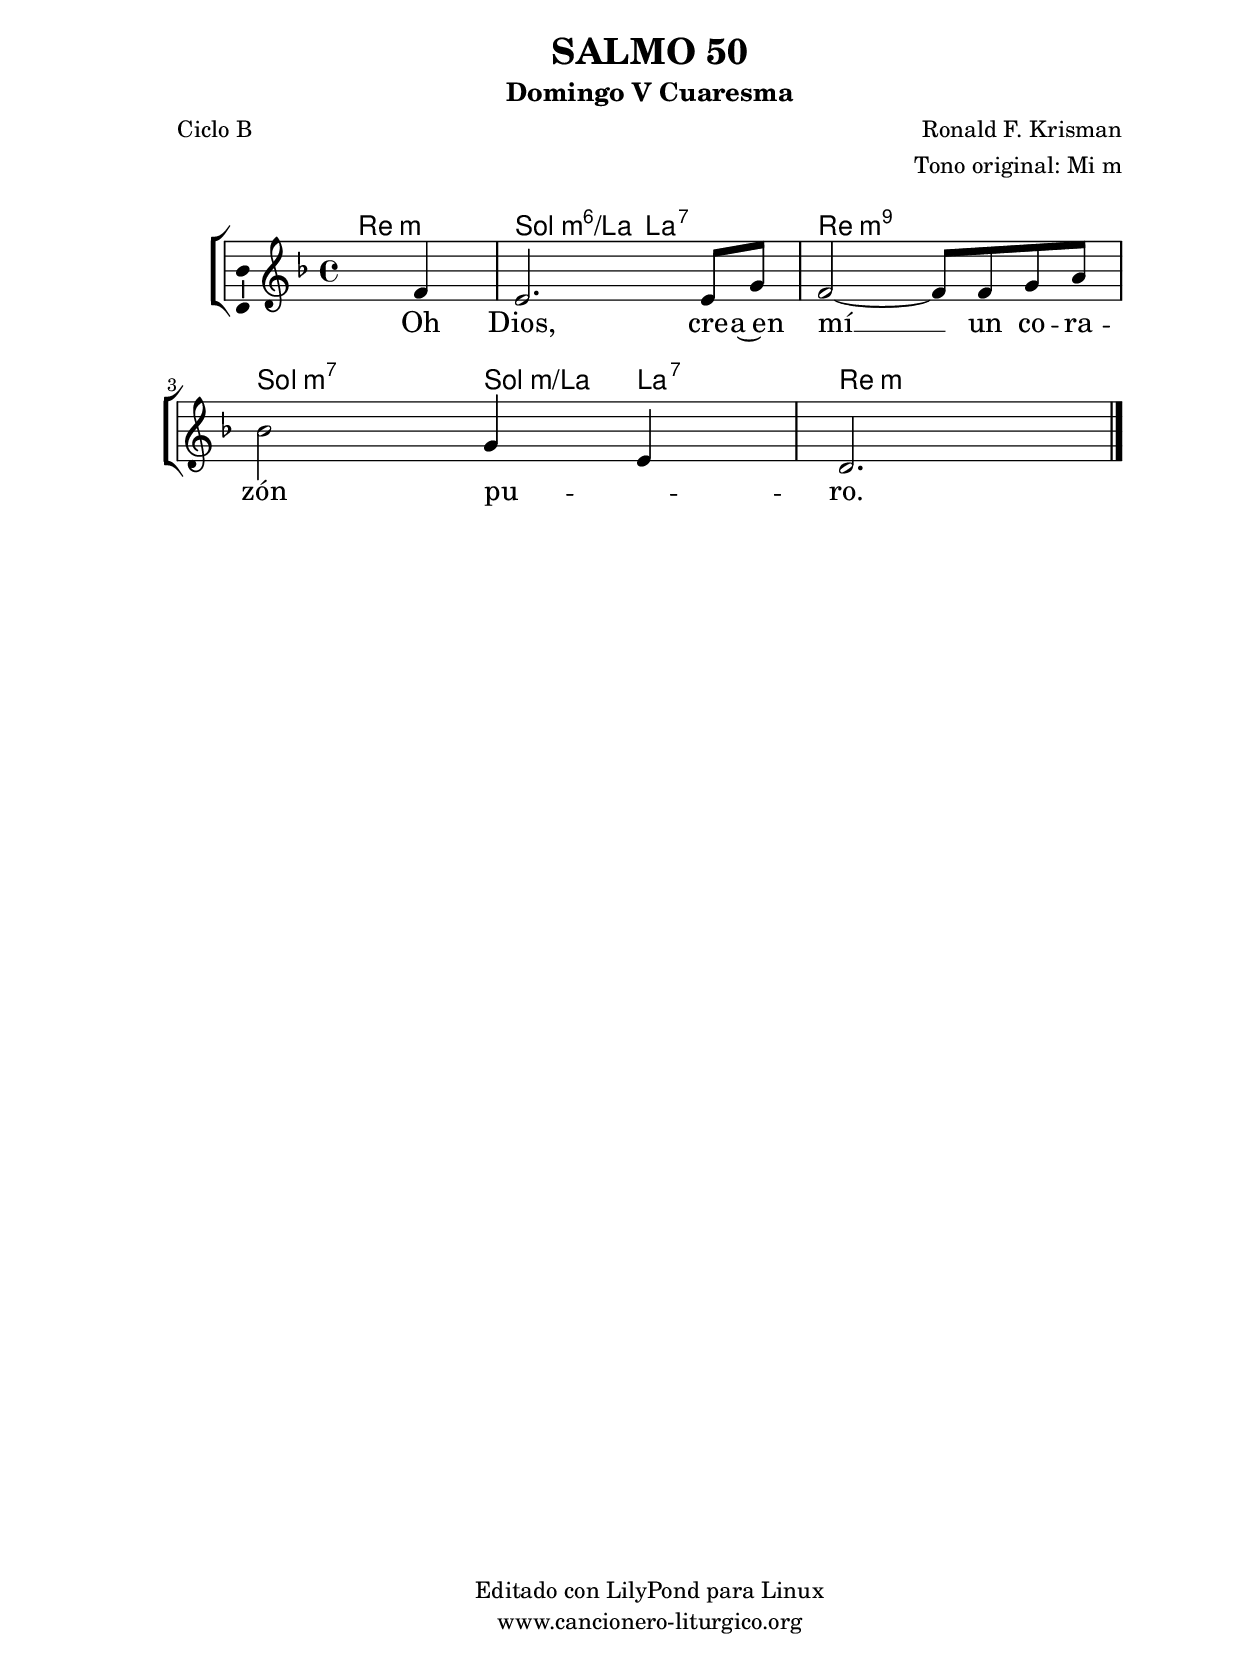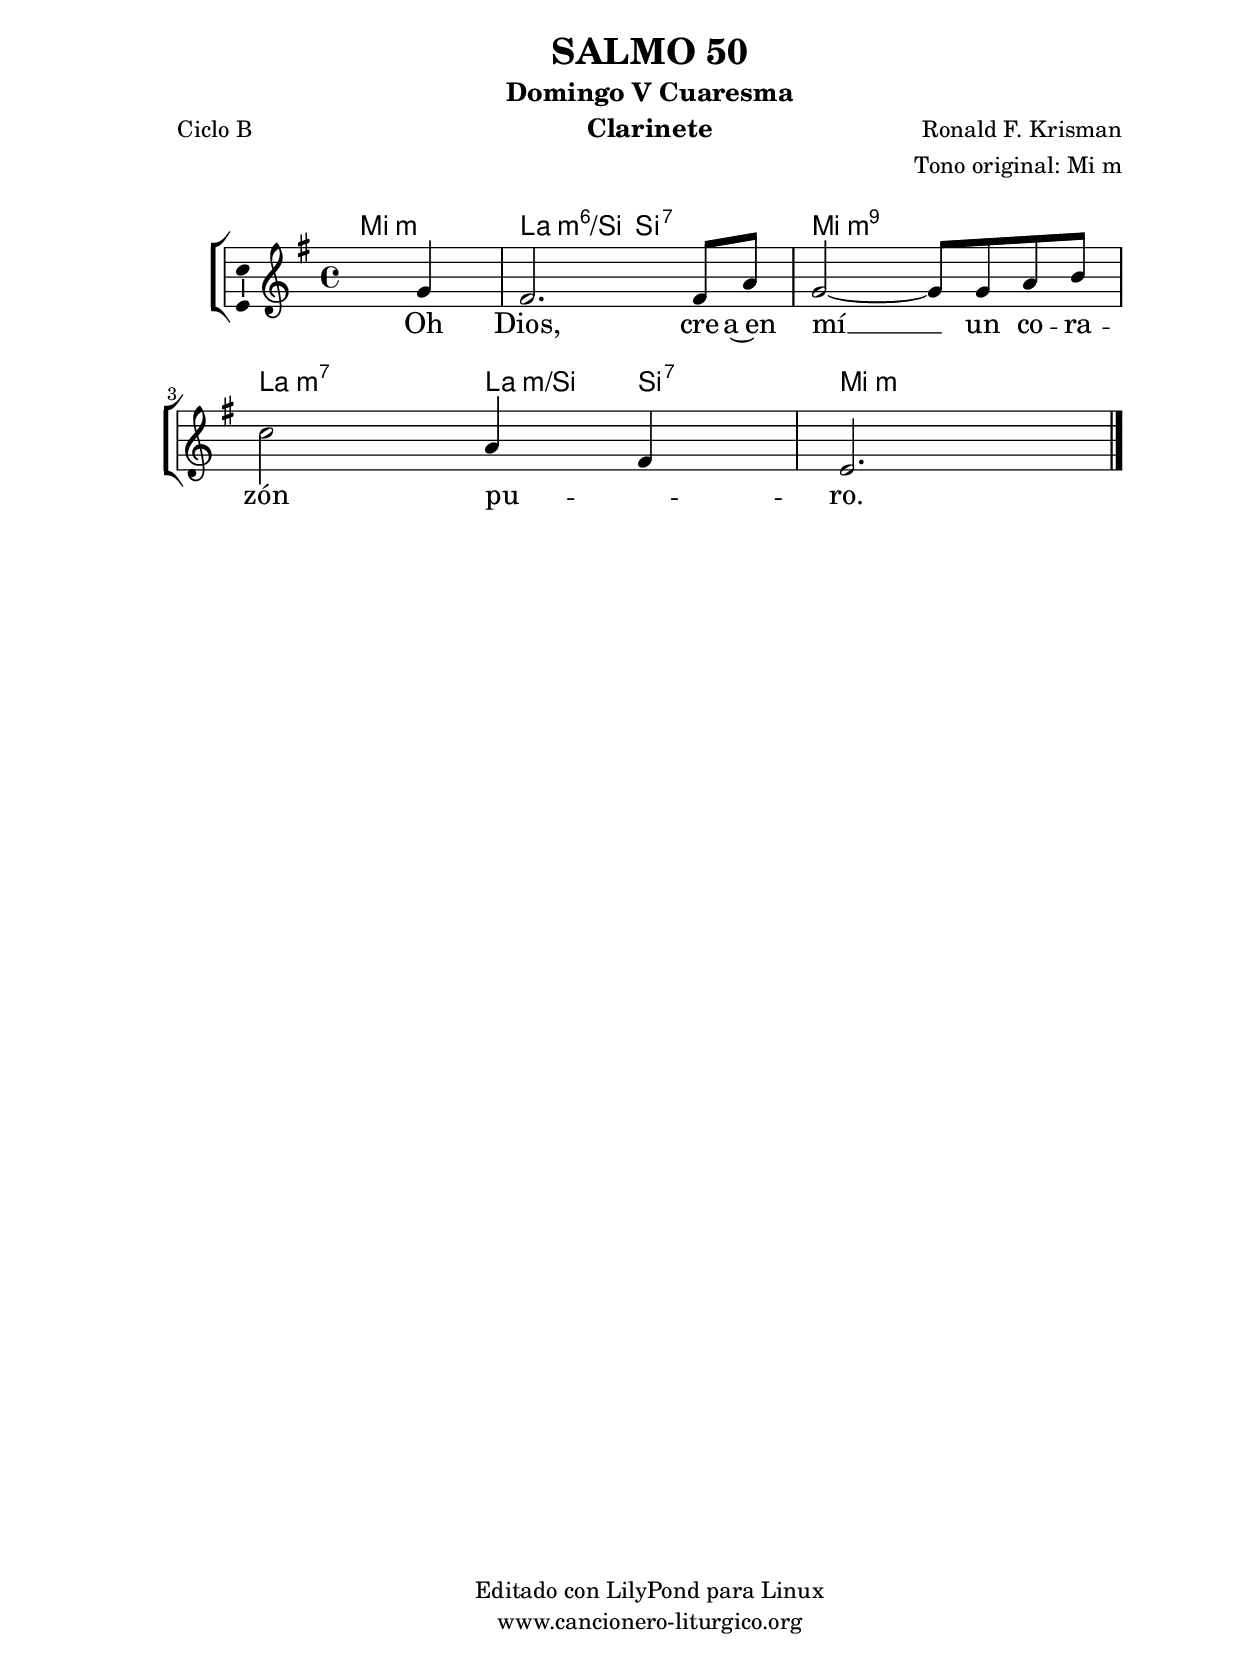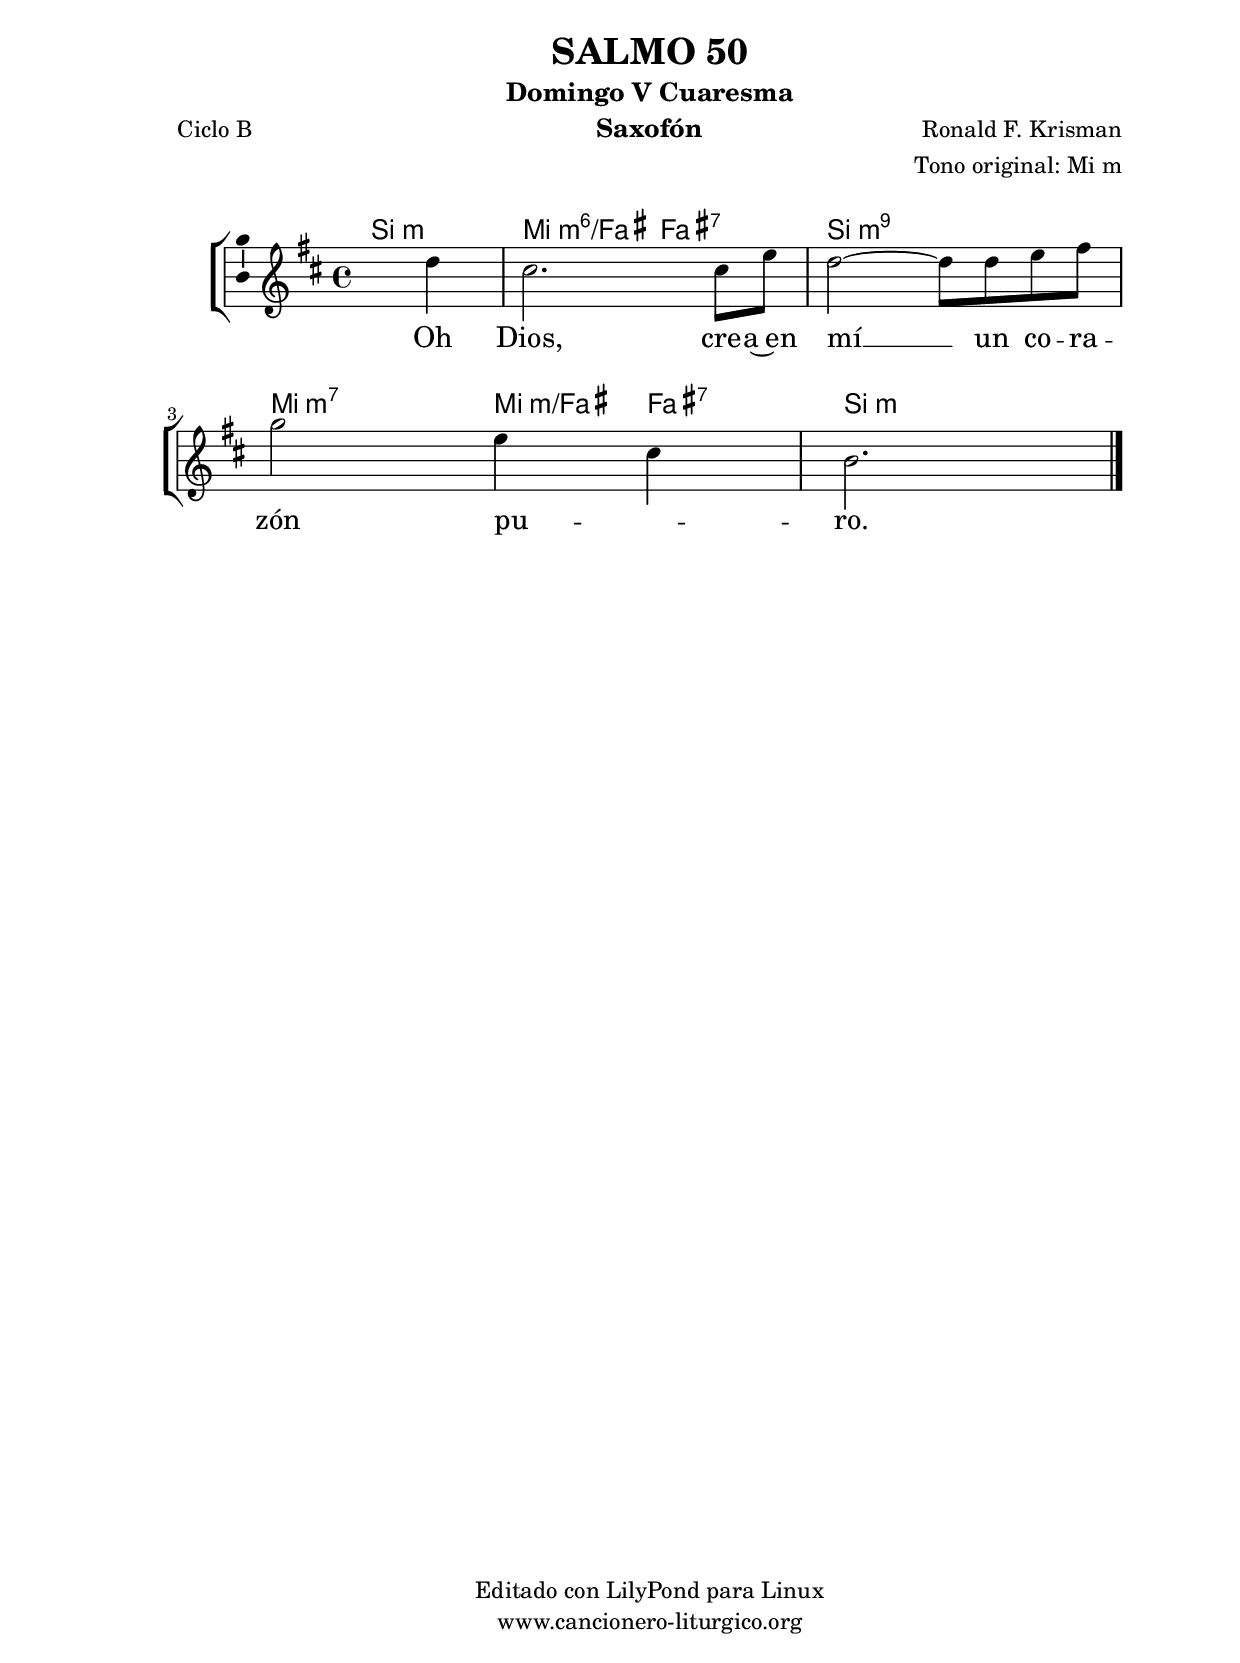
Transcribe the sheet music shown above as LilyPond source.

%
%para convertir .midi en .wav:
%timidity filename.midi -Ow -o finename.wav
%
%
%Para convertir de .wav a .mp3:
%lame -h -m j filename.wav
%
%
%para escuchar el midi:
%timidity nombrefichero.midi
%


%versión de lilypond para la que se ha escrito esta partitura:
\version "2.16.0"

	%Tamaño papel
	#(set-default-paper-size "a4")
	%Tamaño partitura
	#(set-global-staff-size 20)
	%No responde al pulsar sobre una nota
	#(ly:set-option 'point-and-click #f)

%parámetros del encabezamiento:
\header {
	title = "SALMO 50"
	subtitle = "Domingo V Cuaresma"
	composer = "Ronald F. Krisman"
	poet = "Ciclo B"
	meter = ""
	arranger = "Tono original: Mi m"
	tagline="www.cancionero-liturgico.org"
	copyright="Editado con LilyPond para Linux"
	tiempo = "Cuaresma"
	usos = "Salmo"
	letra = "Oh Dios, crea en mí un corazón puro."
	}

%parámetros asociados al papel:
\paper  {
	oddHeaderMarkup = \markup {\fill-line { \on-the-fly #not-first-page \fromproperty #'header:title \on-the-fly #not-first-page \fromproperty #'header:composer }}
	evenHeaderMarkup = \markup {\fill-line { \fromproperty #'header:composer \fromproperty #'header:title }}
	#(set-paper-size "a4")
	print-page-number = ##f
	first-page-number = 1
	print-first-page-number = ##f
%	head-separation = 3.0 \cm
	top-margin = 2.0 \cm
	bottom-margin = 0.5\cm
%%%	bottom-margin = -1.0\cm
	left-margin = 3.0 \cm
	line-width = 16.0 \cm 
	indent = 8\mm
	interscoreline = 2.\mm
	between-system-space = 15\mm
%	para que las partituras no llenen la hoja:
	ragged-bottom = ##t
%	idem para la última hoja:
	ragged-last-bottom = ##f
%	para que las partituras llenen el ancho del papel:
	ragged-last = ##f
	after-title-space = 2.5 \cm
%page-count=1
system-count=2

	%Flexible Vertical Spacing
%	markup-markup-spacing =
%	#'((basic-distance . 15) (minimum-distance . 15) (padding . 3))
	markup-system-spacing =
	#'((basic-distance . 15) (minimum-distance . 15) (padding . 3))
	system-system-spacing =
	#'((basic-distance . 15) (minimum-distance . 15) (padding . 3))
	score-system-spacing =
	#'((basic-distance . 15) (minimum-distance . 15) (padding . 5))
%	top-system-spacing = % header
%	#'((basic-distance . 8) (minimum-distance . 0) (padding . 3))
%	top-markup-spacing =
%	#'((basic-distance . 20) (minimum-distance . 20) (padding . 3))
	last-bottom-spacing = % footer
	#'((basic-distance . 5) (minimum-distance . 5) (padding . 3))
%	score-markup-spacing =
%	#'((basic-distance . 16) (minimum-distance . 13) (padding . 3))

	}


%parámetros que afectan a toda la partitura:
global =  {
	%clave de sol (G):
	\clef G
	%armadura:
	\transpose e d
	\key e \minor
	\tempo 4=72
	\set Score.tempoHideNote = ##t
	}


acordes = {
	\italianChords
	\chordmode {
	\transpose e d
{

e2:m a2:m6/b b:7 e1:m9 a2:m7 a4:m/b b:7 e2.:m

	}
	}
}

melodia = 
	\transpose e d
{
	\relative c''{
	\time 4/4

\partial2
s4 g4
fis2. fis8 a
g2~g8 g a b
c2 a4 fis
e2.

	\bar "|."
	}
	}


texto = \lyricmode {
Oh Dios, cre -- a~en mí __ un co -- ra -- zón pu -- _ ro.
	}


acordesStaff = \context ChordNames = acordesStaff <<
	\set chordChanges = ##t
	\acordes
	>>


vozStaff = \context Voice = vozStaff
\with {\consists "Ambitus_engraver"}
<<
%	\set Staff.instrumentName = ""
%	\set Staff.shortInstrumentName = ""
%	\set Staff.midiInstrument = #"clarinet"
%	\set Staff.midiInstrument = #"cello"
%	\set Staff.midiInstrument = #"flute"
	\set Staff.midiInstrument = #"electric guitar (jazz)"
%	\set Staff.midiInstrument = #"english horn"
%	\set Staff.midiInstrument = #"violin"
%	\set Staff.midiInstrument = #"glockenspiel"
	\set Staff.midiMinimumVolume = #0.7
	\set Staff.midiMaximumVolume = #0.9
	\global
	\melodia
	>>


textoStaff = \context Lyrics = textoStaff <<
	\lyricsto vozStaff \texto
	>>

\book {
	\score {
		\context ChoirStaff {
			\override StaffGroup.SystemStartBracket #'collapse-height = #1
			\override Score.SystemStartBar #'collapse-height = #1
			<<
			\acordesStaff
			\vozStaff
			\textoStaff
			>>
			}
		\layout {
	    		\context {
				\Lyrics
				\override LyricText #'font-size = #2
				}
	   		 \context {
				\Score
				%fontSize = #3
				\override StaffSymbol #'staff-space = #(magstep +3)
				%\override Beam #'thickness = #0.55
				%\override SpacingSpanner #'spacing-increment = #1.0
				%\override Slur #'height-limit = #1.5
				}
			}
		}
	\score {
		\unfoldRepeats
		\context ChoirStaff {
			<<
			\acordesStaff
			\vozStaff
			>>
			}
		\midi {
	  		\context {
	  			\Score
				tempoWholesPerMinute = #(ly:make-moment 70 4)
				}
			}
		}
	}

%Partitura para clarinete
#(define output-suffix "C")
\book {
	\header{
		instrument = "Clarinete"
		}
	\score {
		\context ChoirStaff {
			\override StaffGroup.SystemStartBracket #'collapse-height = #1
			\override Score.SystemStartBar #'collapse-height = #1
\transpose c d
			<<
			\acordesStaff
			\vozStaff
			\textoStaff
			>>
			}
		\layout {
	    		\context {
				\Lyrics
				\override LyricText #'font-size = #2
				}
	   		 \context {
				\Score
				%fontSize = #3
				\override StaffSymbol #'staff-space = #(magstep +3)
				%\override Beam #'thickness = #0.55
				%\override SpacingSpanner #'spacing-increment = #1.0
				%\override Slur #'height-limit = #1.5
				}
			}
		}
	}

%Partitura para saxofón
#(define output-suffix "S")
\book {
	\header{
		instrument = "Saxofón"
		}
	\score {
		\context ChoirStaff {
			\override StaffGroup.SystemStartBracket #'collapse-height = #1
			\override Score.SystemStartBar #'collapse-height = #1
\transpose c a
			<<
			\acordesStaff
			\vozStaff
			\textoStaff
			>>
			}
		\layout {
	    		\context {
				\Lyrics
				\override LyricText #'font-size = #2
				}
	   		 \context {
				\Score
				%fontSize = #3
				\override StaffSymbol #'staff-space = #(magstep +3)
				%\override Beam #'thickness = #0.55
				%\override SpacingSpanner #'spacing-increment = #1.0
				%\override Slur #'height-limit = #1.5
				}
			}
		}
	}

